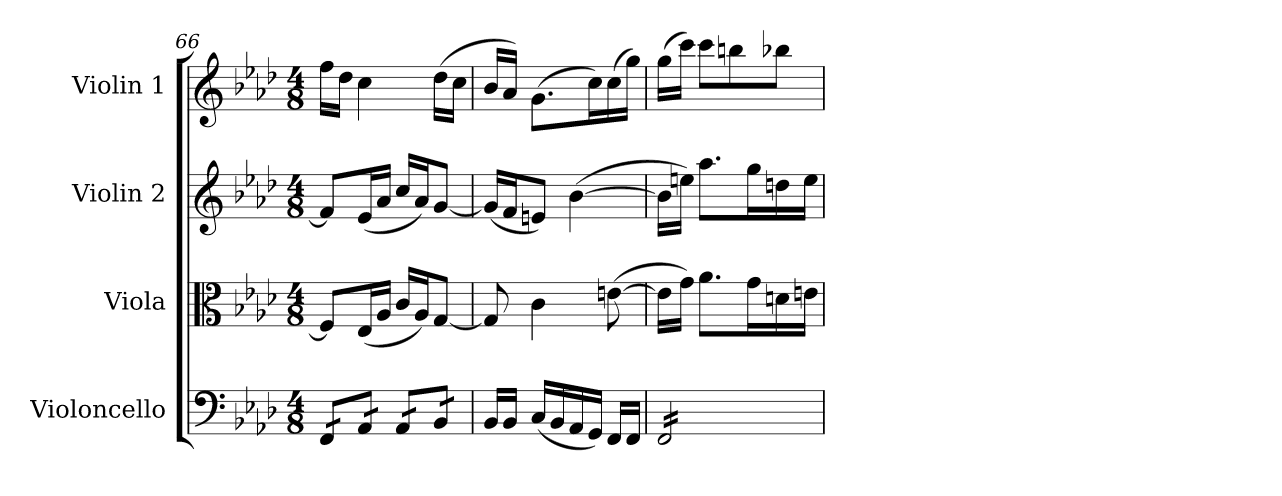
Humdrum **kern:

**kern	**kern	**kern	**kern
*part4	*part3	*part2	*part1
*staff4	*staff3	*staff2	*staff1
*I"Violoncello	*I"Viola	*I"Violin 2	*I"Violin 1
*I'Vc	*I'Vla	*I'Vln	*I'Vln
*clefF4	*clefC3	*clefG2	*clefG2
*k[b-e-a-d-]	*k[b-e-a-d-]	*k[b-e-a-d-]	*k[b-e-a-d-]
*M4/8	*M4/8	*M4/8	*M4/8
=66	=66	=66	=66
*tremolo	*	*	*
16FF/LL	8F/L]	8f/L]	16ff\LL
16FF/	.	.	16dd-\JJ
16AA-/	(16E-/L	(16e-/L	4cc\
16AA-/JJ	16A-/JJ	16a-/JJ	.
16AA-/LL	16c/LL	16cc/LL	.
16AA-/	16A-/J)	16a-/J)	.
16BB-/	[8G/J	[8g/J	(16dd-\LL
16BB-/JJ	.	.	16cc\JJ
*Xtremolo	*	*	*
=67	=67	=67	=67
16BB-/LL	8G/]	(16g/LL]	16b-/LL
16BB-/JJ	.	16f/J	16a-/JJ)
(16C/LL	4c\	8en/J)	(8.g\L
16BB-/	.	.	.
16AA-/	.	([4b-\	.
16GG/JJ)	.	.	16cc\L)
16FF/LL	([8en\	.	(16cc\
16FF/JJ	.	.	16gg\JJ)
=68	=68	=68	=68
*tremolo	*	*	*
16FF/LL	16e\LL]	16b-\LL]	(16gg\LL
16FF/	16g\JJ)	16een\JJ)	16ccc\JJ)
16FF/	8.a-\L	8.aa-\L	8ccc\L
16FF/	.	.	.
16FF/	.	.	8bbn\
16FF/	16g\L	16gg\L	.
16FF/	16dn\	16ddn\	8bb-X\J
16FF/JJ	16en\JJ	16ee\JJ	.
*Xtremolo	*	*	*
=	=	=	=
*-	*-	*-	*-
